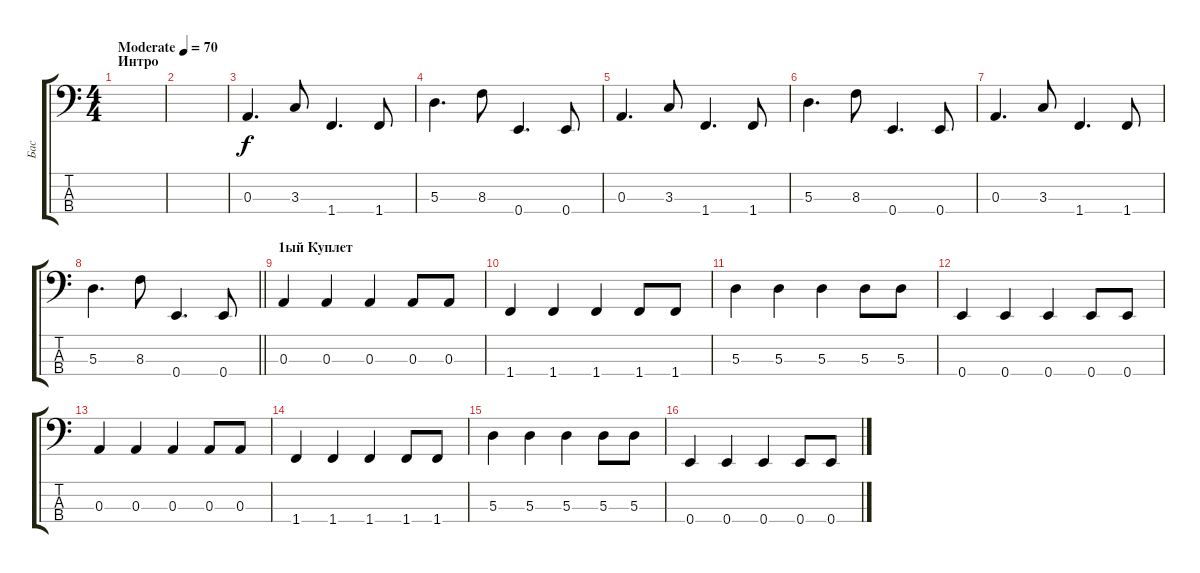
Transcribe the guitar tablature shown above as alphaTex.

\track ("Бас" "Бас") {instrument electricbassfinger}
\staff {score tabs}
\tuning (G2 D2 A1 E1) {hide}
\ts (4 4)
\section ("" "Интро")
\tempo (70 "Moderate")
\clef f4
\ks c
|
|
0.3.4{d} 3.3.8 1.4.4{d} 1.4.8 |
5.3.4{d} 8.3.8 0.4.4{d} 0.4.8 |
0.3.4{d} 3.3.8 1.4.4{d} 1.4.8 |
5.3.4{d} 8.3.8 0.4.4{d} 0.4.8 |
0.3.4{d} 3.3.8 1.4.4{d} 1.4.8 |
\barLineRight lightlight
5.3.4{d} 8.3.8 0.4.4{d} 0.4.8 |
\section ("" "1ый Куплет")
0.3.4 0.3.4 0.3.4 0.3.8 0.3.8 |
1.4.4 1.4.4 1.4.4 1.4.8 1.4.8 |
5.3.4 5.3.4 5.3.4 5.3.8 5.3.8 |
0.4.4 0.4.4 0.4.4 0.4.8 0.4.8 |
0.3.4 0.3.4 0.3.4 0.3.8 0.3.8 |
1.4.4 1.4.4 1.4.4 1.4.8 1.4.8 |
5.3.4 5.3.4 5.3.4 5.3.8 5.3.8 |
0.4.4 0.4.4 0.4.4 0.4.8 0.4.8
